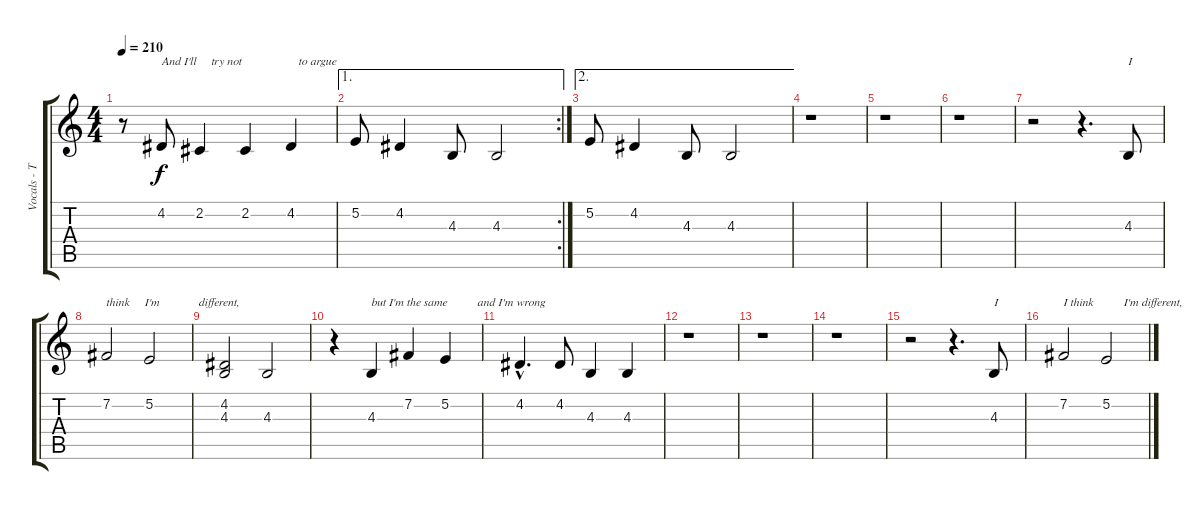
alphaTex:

\track ("Vocals - Tom " "Vocals - T") {instrument tenorsax}
\staff {score tabs}
\tuning (E4 B3 G3 D3 A2 E2) {hide}
\ts (4 4)
\tempo 210
\clef g2
\ks c
r.8{dy f} 4.2.8{txt "And I'll     try not                   to argue"} 2.2.4 2.2.4 4.2.4 |
\ae 1
\rc 2
5.2.8 4.2.4 4.3.8 4.3.2 |
\ae 2
5.2.8 4.2.4 4.3.8 4.3.2 |
r.1 |
r.1 |
r.1 |
r.2 r.4{d} 4.3.8{txt "I"} |
7.2.2{txt "think     I'm             different, "} 5.2.2 |
(4.2 4.3).2 4.3.2 |
r.4 4.3.4{txt "but I'm the same          and I'm wrong"} 7.2.4 5.2.4 |
4.2{hac}.4{d} 4.2.8 4.3.4 4.3.4 |
r.1 |
r.1 |
r.1 |
r.2 r.4{d} 4.3.8{txt "I"} |
7.2.2{txt "I think          I'm different, "} 5.2.2
